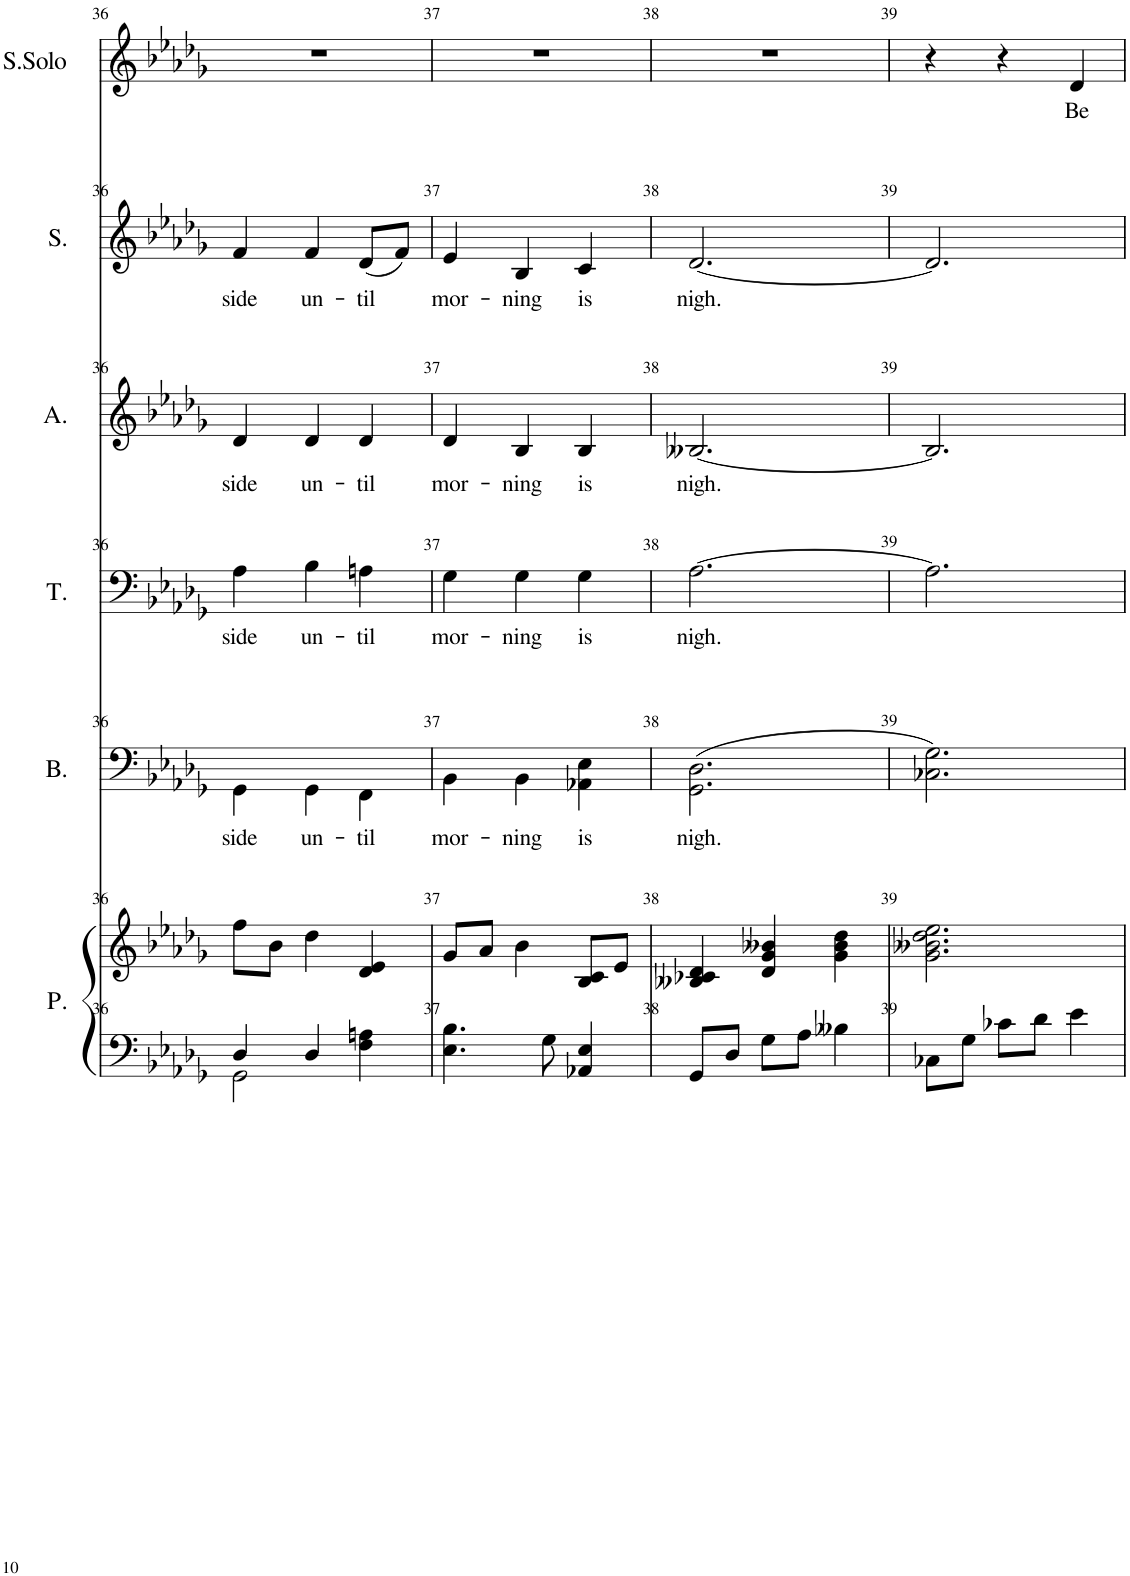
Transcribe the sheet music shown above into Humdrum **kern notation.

**kern	**kern	**kern	**text	**kern	**text	**kern	**text	**kern	**text	**kern	**text
*part6	*part6	*part5	*part5	*part4	*part4	*part3	*part3	*part2	*part2	*part1	*part1
*staff7	*staff6	*staff5	*staff5	*staff4	*staff4	*staff3	*staff3	*staff2	*staff2	*staff1	*staff1
*I"Piano	*	*I"Basse	*	*I"Ténor	*	*I"Alto	*	*I"Soprano	*	*I"Soprano  Solo	*
*I'P.	*	*I'B.	*	*I'T.	*	*I'A.	*	*I'S.	*	*I'S.Solo	*
!!LO:PB:g=z
*clefF4	*clefG2	*clefF4	*	*clefF4	*	*clefG2	*	*clefG2	*	*clefG2	*
*	*	*	*	*	*	*Trd1c2	*	*	*	*	*
*k[b-e-a-d-g-]	*k[b-e-a-d-g-]	*k[b-e-a-d-g-]	*	*k[b-e-a-d-g-]	*	*k[b-e-a-d-g-]	*	*k[b-e-a-d-g-]	*	*k[b-e-a-d-g-]	*
*M3/4	*M3/4	*M3/4	*	*M3/4	*	*M3/4	*	*M3/4	*	*M3/4	*
=36	=36	=36	=36	=36	=36	=36	=36	=36	=36	=36	=36
*^	*	*	*	*	*	*	*	*	*	*	*
!	!	!	!	!LO:LY:b	!	!LO:LY:b	!	!LO:LY:b	!	!LO:LY:b	!	!
2GG-\	4D-/	8ff\L	4GG-\	side	4A-\	side	4d-/	side	4f/	side	2.r	.
.	.	8b-\J	.	.	.	.	.	.	.	.	.	.
!	!	!	!	!LO:LY:b	!	!LO:LY:b	!	!LO:LY:b	!	!LO:LY:b	!	!
.	4D-/	4dd-\	4GG-\	un-	4B-\	un-	4d-/	un-	4f/	un-	.	.
!	!	!	!	!LO:LY:b	!	!LO:LY:b	!	!LO:LY:b	!	!LO:LY:b	!	!
4F\ 4An\	4ryy	4d-/ 4e-/	4FF\	-til	4An\	-til	4d-/	-til	(8d-/L	-til	.	.
.	.	.	.	.	.	.	.	.	8f/J)	.	.	.
*v	*v	*	*	*	*	*	*	*	*	*	*	*
=37	=37	=37	=37	=37	=37	=37	=37	=37	=37	=37	=37
!	!	!	!LO:LY:b	!	!LO:LY:b	!	!LO:LY:b	!	!LO:LY:b	!	!
4.E-\ 4.B-\	8g-/L	4BB-\	mor-	4G-\	mor-	4d-/	mor-	4e-/	mor-	2.r	.
.	8a-/J	.	.	.	.	.	.	.	.	.	.
!	!	!	!LO:LY:b	!	!LO:LY:b	!	!LO:LY:b	!	!LO:LY:b	!	!
.	4b-\	4BB-\	-ning	4G-\	-ning	4B-/	-ning	4B-/	-ning	.	.
8G-\	.	.	.	.	.	.	.	.	.	.	.
!	!	!	!LO:LY:b	!	!LO:LY:b	!	!LO:LY:b	!	!LO:LY:b	!	!
4AA-X/ 4E-/	8B-/ 8c/L	4AA-X\ 4E-\	is	4G-\	is	4B-/	is	4c/	is	.	.
.	8e-/J	.	.	.	.	.	.	.	.	.	.
=38	=38	=38	=38	=38	=38	=38	=38	=38	=38	=38	=38
!	!	!	!LO:LY:b	!	!LO:LY:b	!	!LO:LY:b	!	!LO:LY:b	!	!
8GG-/L	4B--X/ 4c-X/ 4d-/	(2.GG-\ 2.D-\	nigh.	[2.A-\	nigh.	[2.B--X/	nigh.	[2.d-/	nigh.	2.r	.
8D-/J	.	.	.	.	.	.	.	.	.	.	.
8G-\L	4d-/ 4g-/ 4b--X/	.	.	.	.	.	.	.	.	.	.
8A-\J	.	.	.	.	.	.	.	.	.	.	.
4B--X\	4g-\ 4b--\ 4dd-\	.	.	.	.	.	.	.	.	.	.
=39	=39	=39	=39	=39	=39	=39	=39	=39	=39	=39	=39
8C-X\L	2.g-\ 2.b--X\ 2.dd-\ 2.ee-\	2.C-X\ 2.G-\)	.	2.A-\]	.	2.B--/]	.	2.d-/]	.	4r	.
8G-\J	.	.	.	.	.	.	.	.	.	.	.
8c-X\L	.	.	.	.	.	.	.	.	.	4r	.
8d-\J	.	.	.	.	.	.	.	.	.	.	.
!	!	!	!	!	!	!	!	!	!	!	!LO:LY:b
4e-\	.	.	.	.	.	.	.	.	.	4d-/	Be
=	=	=	=	=	=	=	=	=	=	=	=
*-	*-	*-	*-	*-	*-	*-	*-	*-	*-	*-	*-
